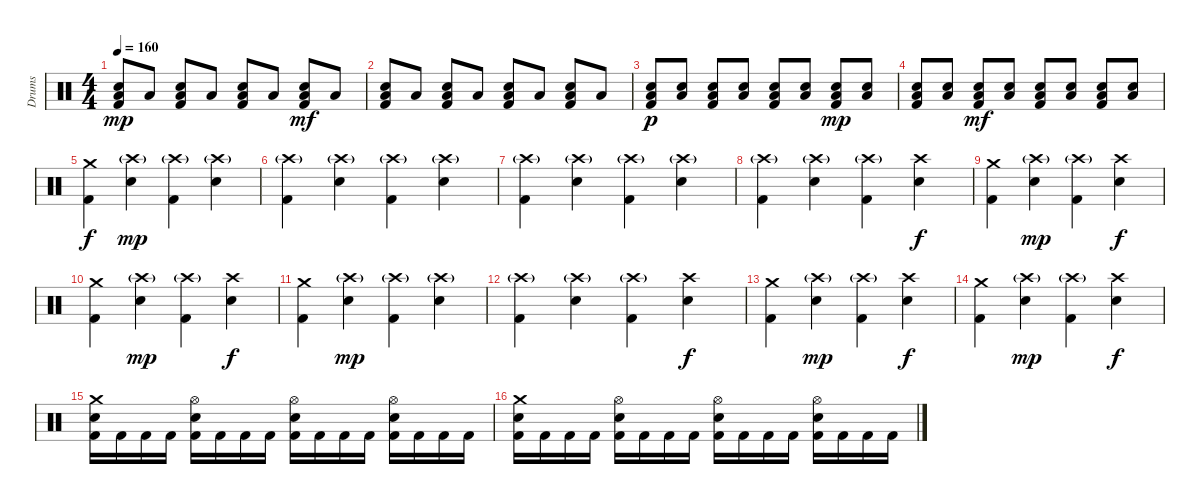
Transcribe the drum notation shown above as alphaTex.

\track ("Drums" "Drums") {instrument percussion}
\staff {score}
\articulation defaults
\ts (4 4)
\tempo 160
\clef neutral
\ks c
("Low Floor Tom (hit)" "Electric Snare (hit)" "Kick (hit) 2").8{dy mp} "Low Floor Tom (hit)".8 ("Low Floor Tom (hit)" "Electric Snare (hit)" "Kick (hit) 2").8 "Low Floor Tom (hit)".8 ("Low Floor Tom (hit)" "Electric Snare (hit)" "Kick (hit) 2").8 "Low Floor Tom (hit)".8 ("Low Floor Tom (hit)" "Electric Snare (hit)" "Kick (hit) 2").8{dy mf} "Low Floor Tom (hit)".8 |
("Low Floor Tom (hit)" "Electric Snare (hit)" "Kick (hit) 2").8 "Low Floor Tom (hit)".8 ("Low Floor Tom (hit)" "Electric Snare (hit)" "Kick (hit) 2").8 "Low Floor Tom (hit)".8 ("Low Floor Tom (hit)" "Electric Snare (hit)" "Kick (hit) 2").8 "Low Floor Tom (hit)".8 ("Low Floor Tom (hit)" "Electric Snare (hit)" "Kick (hit) 2").8 "Low Floor Tom (hit)".8 |
("Low Floor Tom (hit)" "Electric Snare (hit)" "Kick (hit) 2").8{dy p} ("Low Floor Tom (hit)" "Electric Snare (hit)").8 ("Low Floor Tom (hit)" "Electric Snare (hit)" "Kick (hit) 2").8 ("Low Floor Tom (hit)" "Electric Snare (hit)").8 ("Low Floor Tom (hit)" "Electric Snare (hit)" "Kick (hit) 2").8 ("Low Floor Tom (hit)" "Electric Snare (hit)").8 ("Low Floor Tom (hit)" "Electric Snare (hit)" "Kick (hit) 2").8{dy mp} ("Low Floor Tom (hit)" "Electric Snare (hit)").8 |
("Low Floor Tom (hit)" "Electric Snare (hit)" "Kick (hit) 2").8 ("Low Floor Tom (hit)" "Electric Snare (hit)").8 ("Low Floor Tom (hit)" "Electric Snare (hit)" "Kick (hit) 2").8{dy mf} ("Low Floor Tom (hit)" "Electric Snare (hit)").8 ("Low Floor Tom (hit)" "Electric Snare (hit)" "Kick (hit) 2").8 ("Low Floor Tom (hit)" "Electric Snare (hit)").8 ("Low Floor Tom (hit)" "Electric Snare (hit)" "Kick (hit) 2").8 ("Low Floor Tom (hit)" "Electric Snare (hit)").8 |
("Crash medium (hit)" "Kick (hit) 2").4{dy f} ("Crash high (hit)"{g} "Electric Snare (hit)").4{dy mp} ("Crash high (hit)"{g} "Kick (hit) 2").4 ("Crash high (hit)"{g} "Electric Snare (hit)").4 |
("Crash high (hit)"{g} "Kick (hit) 2").4 ("Crash high (hit)"{g} "Electric Snare (hit)").4 ("Crash high (hit)"{g} "Kick (hit) 2").4 ("Crash high (hit)"{g} "Electric Snare (hit)").4 |
("Crash high (hit)"{g} "Kick (hit) 2").4 ("Crash high (hit)"{g} "Electric Snare (hit)").4 ("Crash high (hit)"{g} "Kick (hit) 2").4 ("Crash high (hit)"{g} "Electric Snare (hit)").4 |
("Crash high (hit)"{g} "Kick (hit) 2").4 ("Crash high (hit)"{g} "Electric Snare (hit)").4 ("Crash high (hit)"{g} "Kick (hit) 2").4 ("Crash high (hit)" "Electric Snare (hit)").4{dy f} |
("Crash medium (hit)" "Kick (hit) 2").4 ("Crash high (hit)"{g} "Electric Snare (hit)").4{dy mp} ("Crash high (hit)"{g} "Kick (hit) 2").4 ("Crash high (hit)" "Electric Snare (hit)").4{dy f} |
("Crash medium (hit)" "Kick (hit) 2").4 ("Crash high (hit)"{g} "Electric Snare (hit)").4{dy mp} ("Crash high (hit)"{g} "Kick (hit) 2").4 ("Crash high (hit)" "Electric Snare (hit)").4{dy f} |
("Crash medium (hit)" "Kick (hit) 2").4 ("Crash high (hit)"{g} "Electric Snare (hit)").4{dy mp} ("Crash high (hit)"{g} "Kick (hit) 2").4 ("Crash high (hit)"{g} "Electric Snare (hit)").4 |
("Crash high (hit)"{g} "Kick (hit) 2").4 ("Crash high (hit)"{g} "Electric Snare (hit)").4 ("Crash high (hit)"{g} "Kick (hit) 2").4 ("Crash high (hit)" "Electric Snare (hit)").4{dy f} |
("Crash medium (hit)" "Kick (hit) 2").4 ("Crash high (hit)"{g} "Electric Snare (hit)").4{dy mp} ("Crash high (hit)"{g} "Kick (hit) 2").4 ("Crash high (hit)" "Electric Snare (hit)").4{dy f} |
("Crash medium (hit)" "Kick (hit) 2").4 ("Crash high (hit)"{g} "Electric Snare (hit)").4{dy mp} ("Crash high (hit)"{g} "Kick (hit) 2").4 ("Crash high (hit)" "Electric Snare (hit)").4{dy f} |
("Crash medium (hit)" "Electric Snare (hit)" "Kick (hit) 2").16 "Kick (hit) 2".16 "Kick (hit) 2".16 "Kick (hit) 2".16 ("Hi-Hat (open)" "Electric Snare (hit)" "Kick (hit) 2").16 "Kick (hit) 2".16 "Kick (hit) 2".16 "Kick (hit) 2".16 ("Hi-Hat (open)" "Electric Snare (hit)" "Kick (hit) 2").16 "Kick (hit) 2".16 "Kick (hit) 2".16 "Kick (hit) 2".16 ("Hi-Hat (open)" "Electric Snare (hit)" "Kick (hit) 2").16 "Kick (hit) 2".16 "Kick (hit) 2".16 "Kick (hit) 2".16 |
("Crash medium (hit)" "Electric Snare (hit)" "Kick (hit) 2").16 "Kick (hit) 2".16 "Kick (hit) 2".16 "Kick (hit) 2".16 ("Hi-Hat (open)" "Electric Snare (hit)" "Kick (hit) 2").16 "Kick (hit) 2".16 "Kick (hit) 2".16 "Kick (hit) 2".16 ("Hi-Hat (open)" "Electric Snare (hit)" "Kick (hit) 2").16 "Kick (hit) 2".16 "Kick (hit) 2".16 "Kick (hit) 2".16 ("Hi-Hat (open)" "Electric Snare (hit)" "Kick (hit) 2").16 "Kick (hit) 2".16 "Kick (hit) 2".16 "Kick (hit) 2".16
